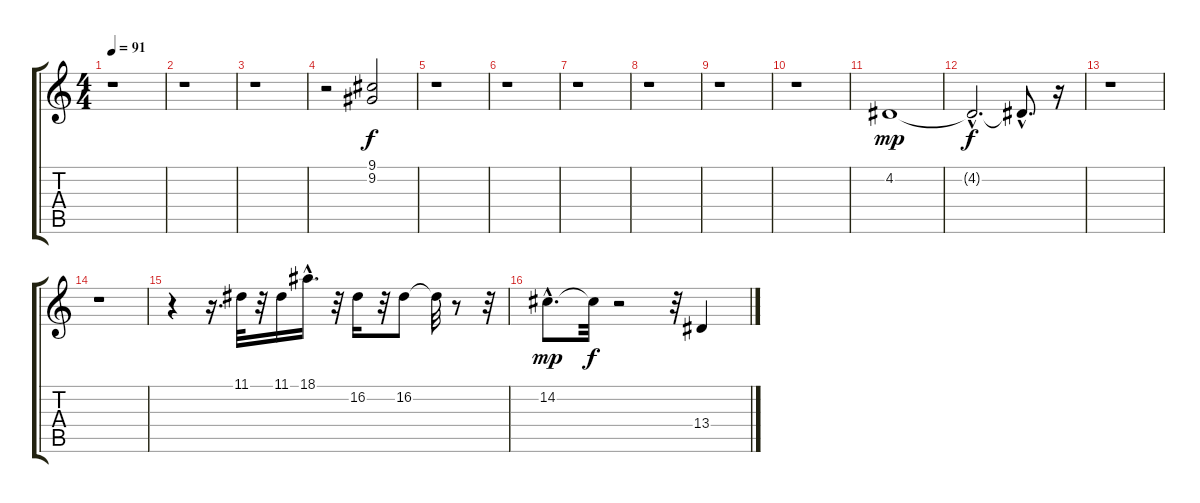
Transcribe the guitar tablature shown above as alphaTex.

\track "" {instrument pad8sweep}
\staff {score tabs}
\tuning (E4 B3 G3 D3 A2 E2) {hide}
\ts (4 4)
\tempo 91
\clef g2
\ks c
r.1{dy f instrument pad8sweep} |
r.1 |
r.1 |
r.2 (9.1 9.2).2 |
r.1 |
r.1 |
r.1 |
r.1 |
r.1 |
r.1 |
4.2.1{dy mp} |
4.2{hac t}.2{d dy f} 4.2{hac t}.8{d} r.16 |
r.1 |
r.1 |
r.4 r.16{d} 11.1.32 r.32 11.1.16 18.1{hac}.16{d} r.32 16.2.16 r.32 16.2.8 16.2{t}.32 r.8 r.32 |
14.2{hac}.8{d dy mp} 14.2{t}.32{dy f} r.2 r.32 13.4.4
